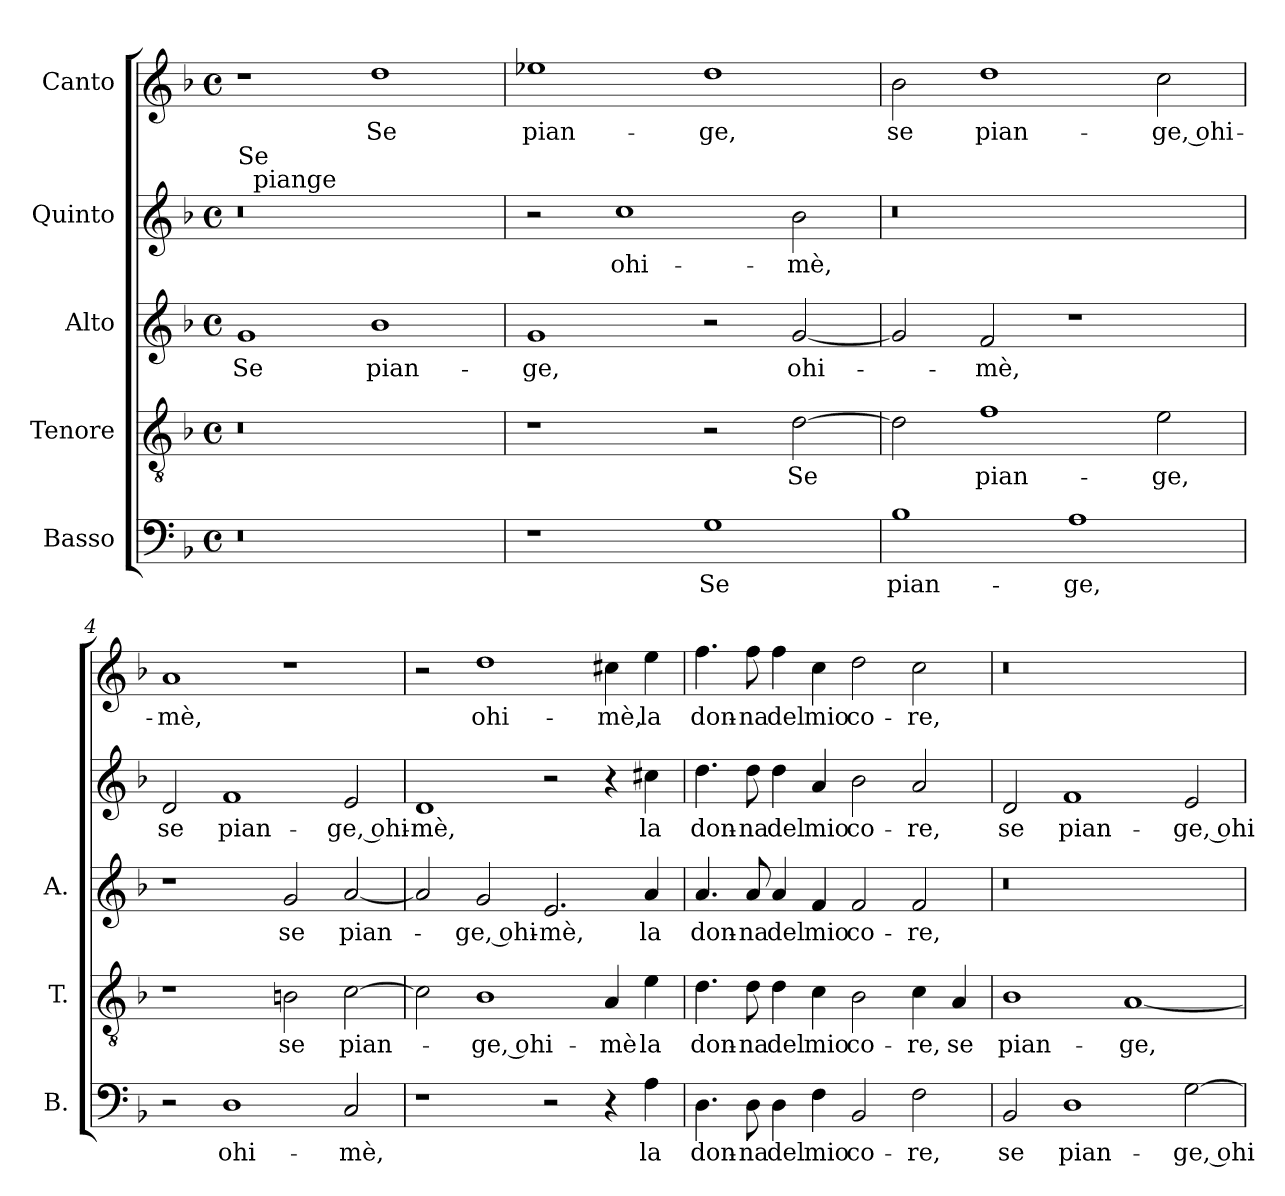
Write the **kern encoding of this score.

**kern	**text	**kern	**text	**kern	**text	**kern	**text	**kern	**text
*part5	*part5	*part4	*part4	*part3	*part3	*part2	*part2	*part1	*part1
*staff5	*staff5	*staff4	*staff4	*staff3	*staff3	*staff2	*staff2	*staff1	*staff1
*I"Basso	*	*I"Tenore	*	*I"Alto	*	*I"Quinto	*	*I"Canto	*
*I'B.	*	*I'T.	*	*I'A.	*	*	*	*	*
*clefF4	*	*clefGv2	*	*clefG2	*	*clefG2	*	*clefG2	*
*k[b-]	*	*k[b-]	*	*k[b-]	*	*k[b-]	*	*k[b-]	*
*F:	*	*F:	*	*F:	*	*F:	*	*F:	*
*M4/4	*	*M4/4	*	*M4/4	*	*M4/4	*	*M4/4	*
*met(c)	*	*met(c)	*	*met(c)	*	*met(c)	*	*met(c)	*
=1	=1	=1	=1	=1	=1	=1	=1	=1	=1
!	!	!	!	!	!	!LO:TX:t=Se\n                                piange	!	!	!
!LO:N:vis=0	!	!LO:N:vis=0	!	!	!	!LO:N:vis=0	!	!	!
1r	.	1r	.	1g/	Se	1r	.	1r	.
1ryy	.	1ryy	.	1b-\	pian-	1ryy	.	1dd\	Se
=2	=2	=2	=2	=2	=2	=2	=2	=2	=2
1r	.	1r	.	1g/	-ge,	2r	.	1ee-X\	pian-
.	.	.	.	.	.	1cc\	ohi-	.	.
1G\	Se	2r	.	2r	.	.	.	1dd\	-ge,
.	.	[2d\	Se	[2g/	ohi-	2b-\	-mè,	.	.
=3	=3	=3	=3	=3	=3	=3	=3	=3	=3
!	!	!	!	!	!	!LO:N:vis=0	!	!	!
1B-\	pian-	2d\]	.	2g/]	.	1r	.	2b-\	se
.	.	1f\	pian-	2f/	-mè,	.	.	1dd\	pian-
1A\	-ge,	.	.	1r	.	1ryy	.	.	.
.	.	2e\	-ge,	.	.	.	.	2cc\	-ge, ohi-
=4	=4	=4	=4	=4	=4	=4	=4	=4	=4
2r	.	1r	.	1r	.	2d/	se	1a/	-mè,
1D\	ohi-	.	.	.	.	1f/	pian-	.	.
.	.	2Bn\	se	2g/	se	.	.	1r	.
2C/	-mè,	[2c\	pian-	[2a/	pian-	2e/	-ge, ohi-	.	.
=5	=5	=5	=5	=5	=5	=5	=5	=5	=5
1r	.	2c\]	.	2a/]	.	1d/	-mè,	2r	.
.	.	1B-\	-ge, ohi-	2g/	-ge, ohi-	.	.	1dd\	ohi-
2r	.	.	.	2.e/	-mè,	2r	.	.	.
4r	.	4A/	-mè	.	.	4r	.	4cc#X\	-mè,
4A\	la	4e\	la	4a/	la	4cc#X\	la	4ee\	la
!!LO:LB:g=z
=6	=6	=6	=6	=6	=6	=6	=6	=6	=6
4.D\	don-	4.d\	don-	4.a/	don-	4.dd\	don-	4.ff\	don-
8D\	-na	8d\	-na	8a/	-na	8dd\	-na	8ff\	-na
4D\	del	4d\	del	4a/	del	4dd\	del	4ff\	del
4F\	mio	4c\	mio	4f/	mio	4a/	mio	4cc\	mio
2BB-/	co-	2B-\	co-	2f/	co-	2b-\	co-	2dd\	co-
2F\	-re,	4c\	-re,	2f/	-re,	2a/	-re,	2cc\	-re,
.	.	4A/	se	.	.	.	.	.	.
=7	=7	=7	=7	=7	=7	=7	=7	=7	=7
!	!	!	!	!LO:N:vis=0	!	!	!	!LO:N:vis=0	!
2BB-/	se	1B-\	pian-	1r	.	2d/	se	1r	.
1D\	pian-	.	.	.	.	1f/	pian-	.	.
.	.	[1A/	-ge,	1ryy	.	.	.	1ryy	.
[2G\	-ge, ohi-	.	.	.	.	2e/	-ge, ohi-	.	.
=	=	=	=	=	=	=	=	=	=
*-	*-	*-	*-	*-	*-	*-	*-	*-	*-
